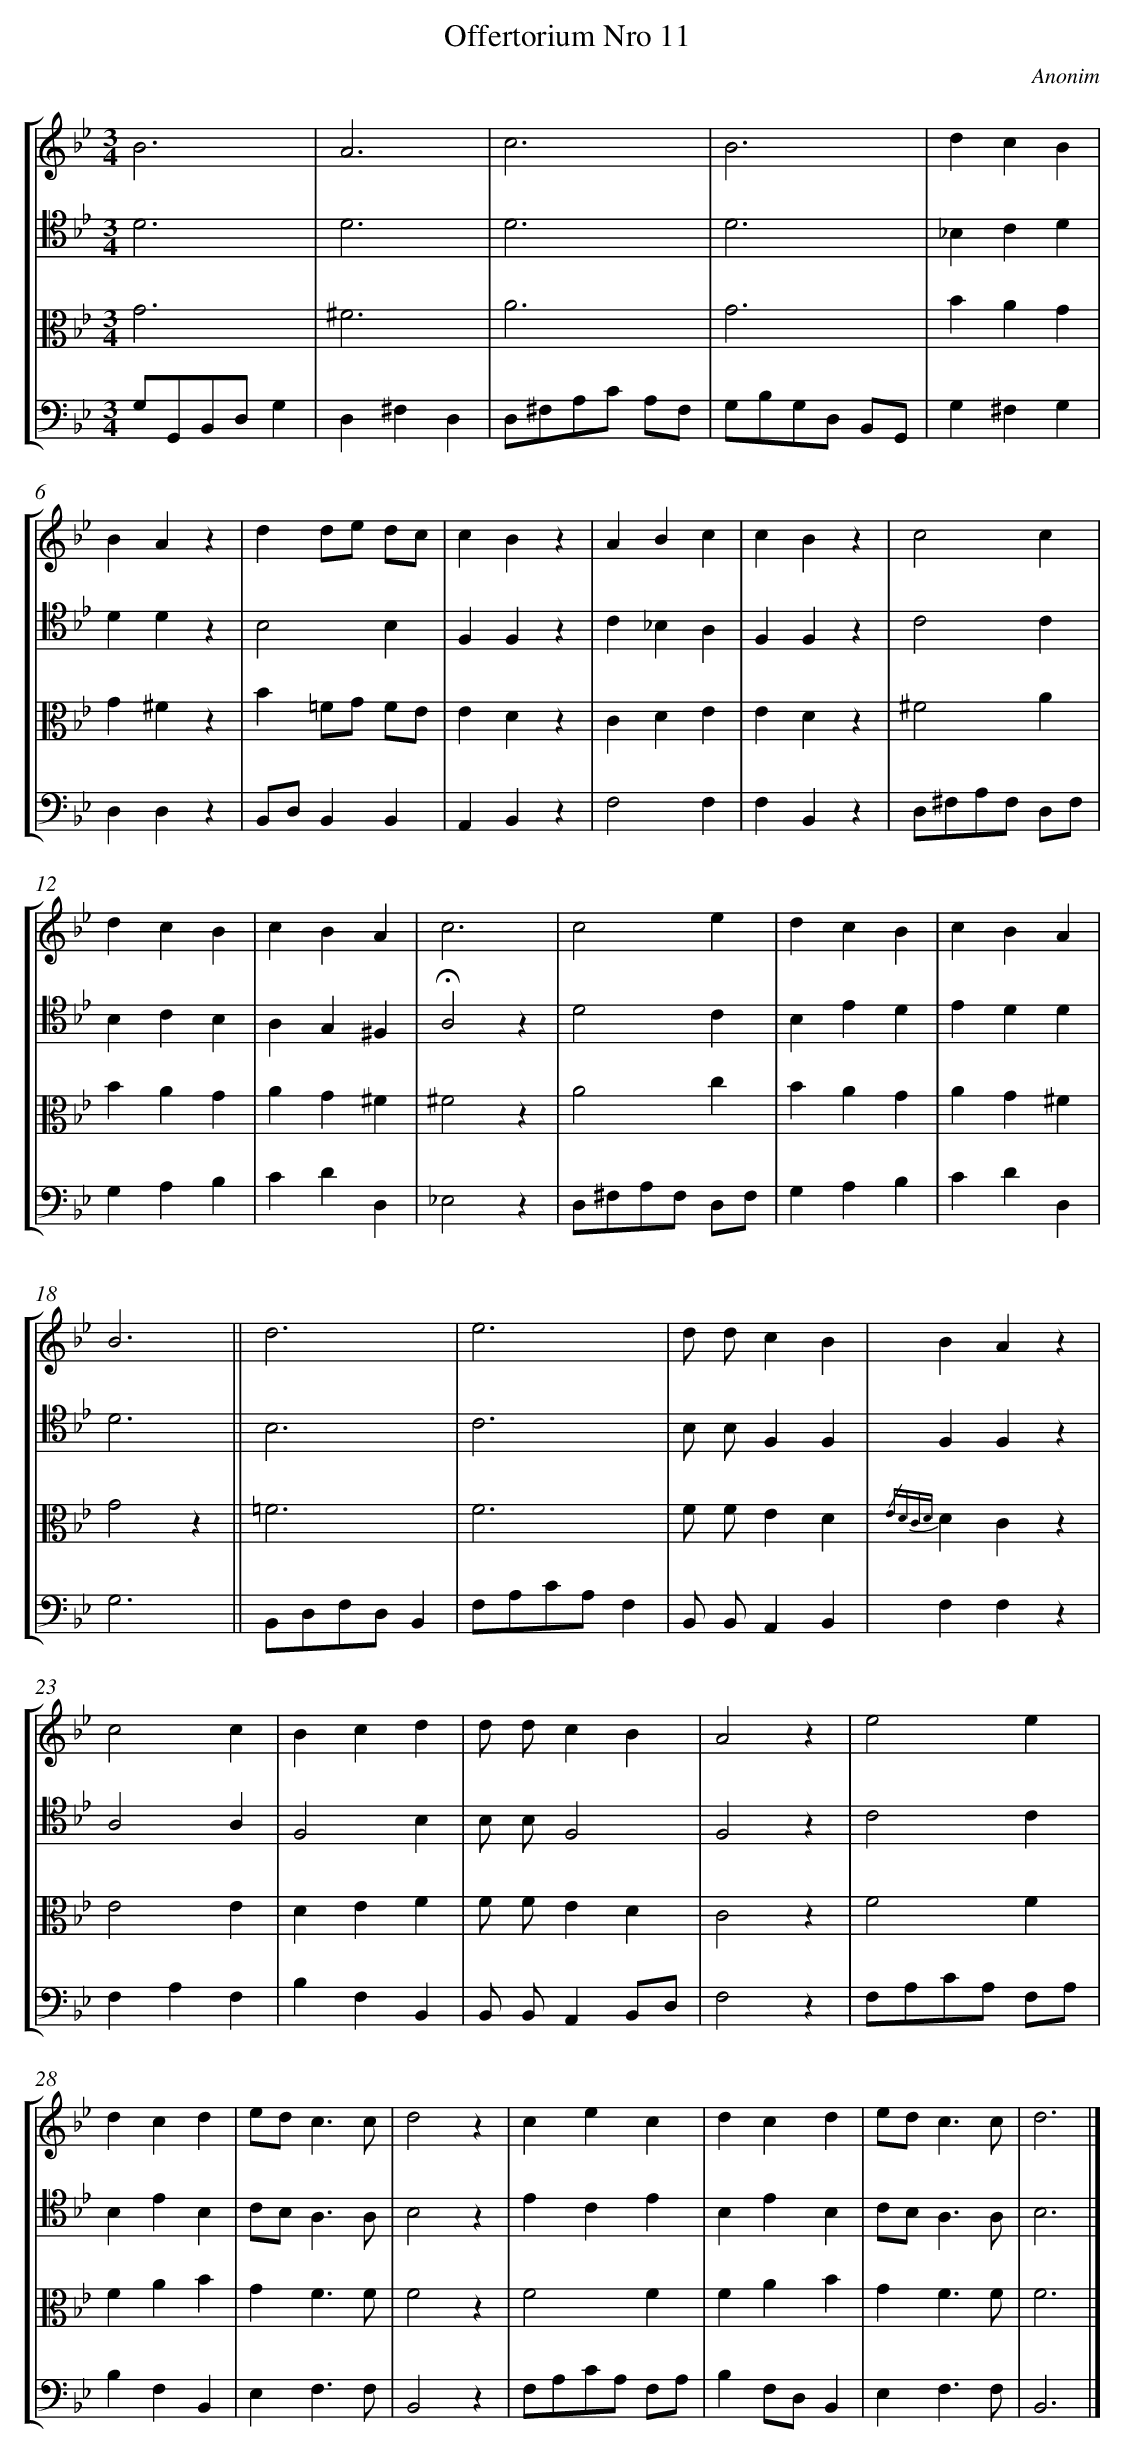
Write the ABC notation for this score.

X:1
T: Offertorium Nro 11
C: Anonim
L: 1/4
M: 3/4
%%staves [1 2 3 4]
V: 1
V: 2 clef=tenor
V: 3 clef=alto
V: 4 clef=bass
K: Bb
[V:1] B3 |
[V:2] D3 |
[V:3] G3 |
[V:4] G,/G,,/B,,/D,/G, |
[V:1] A3 |
[V:2] D3 |
[V:3] ^F3 |
[V:4] D,^F,D, |
[V:1] c3 |
[V:2] D3 |
[V:3] A3 |
[V:4] D,/^F,/A,/C/ A,/F,/ |
[V:1] B3 |
[V:2] D3 |
[V:3] G3 |
[V:4] G,/B,/G,/D,/ B,,/G,,/ |
[V:1] dcB |
[V:2] _B,CD |
[V:3] BAG |
[V:4] G,^F,G, |
[V:1] BAz |
[V:2] DDz |
[V:3] G^Fz |
[V:4] D,D,z |
[V:1] dd/e/ d/c/ |
[V:2] B,2B, |
[V:3] B=F/G/ F/E/ |
[V:4] B,,/D,/B,,B,, |
[V:1] cBz |
[V:2] F,F,z |
[V:3] EDz |
[V:4] A,,B,,z |
[V:1] ABc |
[V:2] C_B,A, |
[V:3] CDE |
[V:4] F,2F, |
[V:1] cBz |
[V:2] F,F,z |
[V:3] EDz |
[V:4] F,B,,z |
[V:1] c2c |
[V:2] C2C |
[V:3] ^F2A |
[V:4] D,/^F,/A,/F,/ D,/F,/ |
[V:1] dcB |
[V:2] B,CB, |
[V:3] BAG |
[V:4] G,A,B, |
[V:1] cBA |
[V:2] A,G,^F, |
[V:3] AG^F |
[V:4] CDD, |
[V:1] c3 |
[V:2] !fermata!A,2z |
[V:3] ^F2z |
[V:4] _E,2z |
[V:1] c2e |
[V:2] D2C |
[V:3] A2c |
[V:4] D,/^F,/A,/F,/ D,/F,/ |
[V:1] dcB |
[V:2] B,ED |
[V:3] BAG |
[V:4] G,A,B, |
[V:1] cBA |
[V:2] EDD |
[V:3] AG^F |
[V:4] CDD, |
[V:1] B3 ||
[V:2] D3 ||
[V:3] G2z ||
[V:4] G,3 ||
[V:1] d3 |
[V:2] B,3 |
[V:3] =F3 |
[V:4] B,,/D,/F,/D,/B,, |
[V:1] e3 |
[V:2] C3 |
[V:3] F3 |
[V:4] F,/A,/C/A,/F, |
[V:1] d/ d/cB |
[V:2] B,/ B,/F,F, |
[V:3] F/ F/ED |
[V:4] B,,/ B,,/A,,B,, |
[V:1] BAz |
[V:2] F,F,z |
[V:3] {/EDCD}DCz |
[V:4] F,F,z |
[V:1] c2c |
[V:2] A,2A, |
[V:3] E2E |
[V:4] F,A,F, |
[V:1] Bcd |
[V:2] F,2B, |
[V:3] DEF |
[V:4] B,F,B,, |
[V:1] d/ d/cB |
[V:2] B,/ B,/F,2 |
[V:3] F/ F/ED |
[V:4] B,,/ B,,/A,,B,,/D,/ |
[V:1] A2z |
[V:2] F,2z |
[V:3] C2z |
[V:4] F,2z |
[V:1] e2e |
[V:2] C2C |
[V:3] F2F |
[V:4] F,/A,/C/A,/ F,/A,/ |
[V:1] dcd |
[V:2] B,EB, |
[V:3] FAB |
[V:4] B,F,B,, |
[V:1] e/d<cc/ |
[V:2] C/B,<A,A,/ |
[V:3] GF3/F/ |
[V:4] E,F,3/F,/ |
[V:1] d2z |
[V:2] B,2z |
[V:3] F2z |
[V:4] B,,2z |
[V:1] cec |
[V:2] ECE |
[V:3] F2F |
[V:4] F,/A,/C/A,/ F,/A,/ |
[V:1] dcd |
[V:2] B,EB, |
[V:3] FAB |
[V:4] B,F,/D,/B,, |
[V:1] e/d<cc/ |
[V:2] C/B,<A,A,/ |
[V:3] GF3/F/ |
[V:4] E,F,3/F,/ |
[V:1] d3 |]
[V:2] B,3 |]
[V:3] F3 |]
[V:4] B,,3 |]
